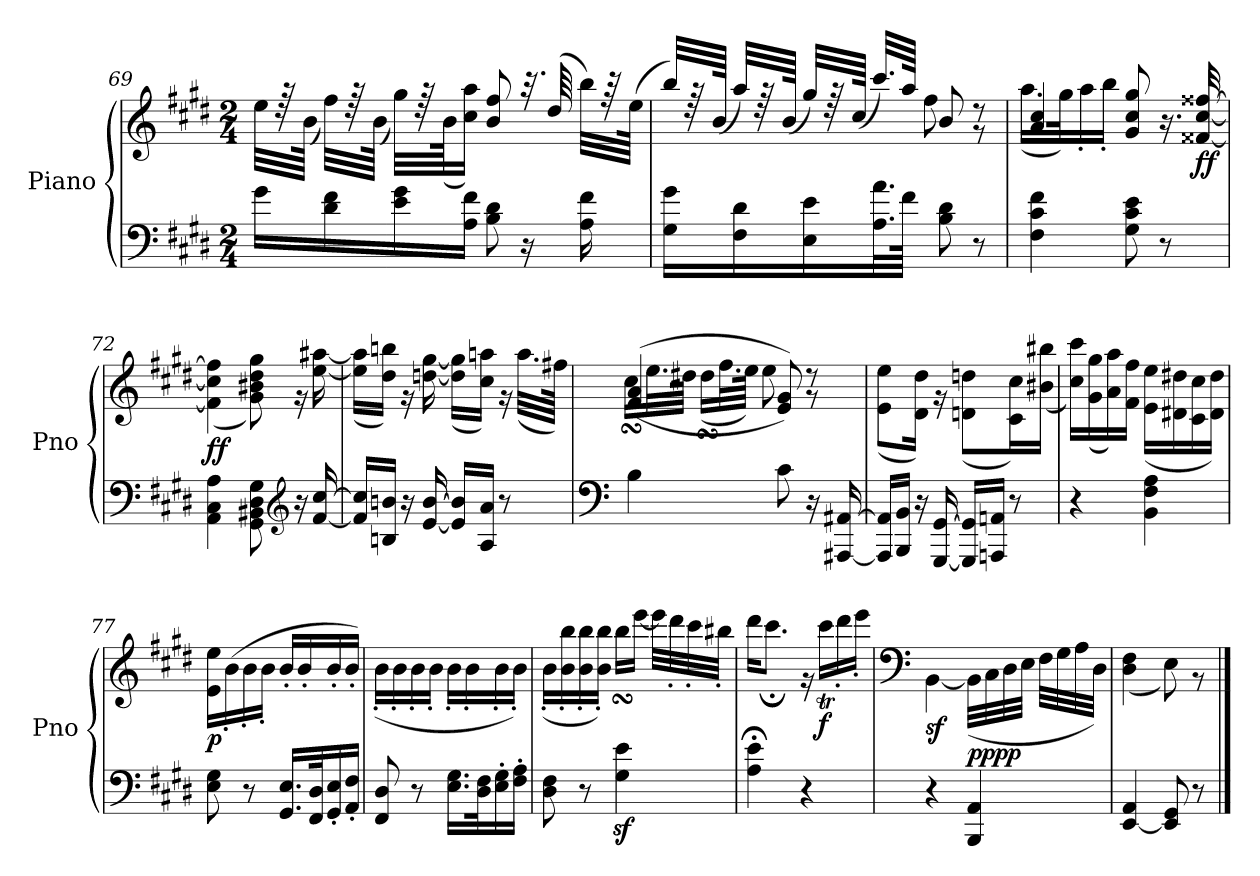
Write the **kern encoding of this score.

**kern	**kern	**dynam
*part1	*part1	*part1
*staff2	*staff1	*staff1/2
*I"Piano	*	*
*I'Pno	*	*
*clefF4	*clefG2	*
*k[f#c#g#d#]	*k[f#c#g#d#]	*
*E:	*E:	*
*M2/4	*M2/4	*
=69	=69	=69
*	*^	*
16g#\LL	2ryy	32ee\LLL	.
.	.	64rff	.
.	.	(<64b\JJJk	.
16d#\ 16f#\	.	32ff#\LLL)	.
.	.	64rff	.
.	.	(<64b\JJJk	.
16e\ 16g#\	.	32gg#\LLL)	.
.	.	64rff	.
.	.	(<64b\JK	.
16A\ 16f#\JJ	.	16cc#\ 16aa\JJ)	.
8B\ 8d#\	.	8b/ 8ff#/	.
16r	.	32.raa	.
.	.	(<64dd#/	.
16A\ 16f#\	.	32bb\LLL)	.
.	.	64raa	.
.	.	(>64ee\JJJk	.
=70	=70	=70	=70
16G#\ 16g#\LL	16ryy	32bb/LLL)	.
.	.	64rff	.
.	.	(<64b/JJJk	.
16F#\ 16d#\	16ryy	32aa/LLL)	.
.	.	64rff	.
.	.	(<64b/JJJk	.
16E\ 16e\	16ryy	32gg#/LLL)	.
.	.	64rff	.
.	.	(<64cc#/JJJk	.
32.A\ 32.a\L	16ryy	32.ccc#/LLL)	.
64f#\JJJk	.	64aa/JJJk	.
8B\ 8d#\	8b/	8ff#\	.
8r	8r	8r	.
!!LO:LB:g=z	!!
=71	=71	=71	=71
4F#\ 4c#\ 4f#\	4a/ 4cc#/	(<16.aa\LL	.
.	.	32gg#\K)	.
.	.	16aa'\	.
.	.	16bb'\JJ	.
8G#\ 8c#\ 8e\	8g#/ 8cc#/ 8gg#/	4ryy	.
8r	16.r	.	.
!	!	!	!LO:DY:b
.	[32f##X/ [32cc#/ [32ff##X/	.	ff
=72	=72	=72	=72
!	!	!	!LO:DY:b
4AA\ 4C#\ 4A\	2ryy	(<4f##\] 4cc#\] 4ff##\]	ff
8GG#\ 8BB#X\ 8D#\ 8G#\	.	8g#\ 8b#X\ 8dd#\ 8gg#\)	.
*clefG2	*	*	*
16r	.	16r	.
[16f#/ [16cc#/	.	[16ee\ [16aa#X\	.
=73	=73	=73	=73
16f#/] 16cc#/]LL	2ryy	(<16ee\] 16aa#\]LL	.
16Bn/ 16bn/JJ	.	16dd#\ 16bbn\JJ)	.
16r	.	16r	.
[16e/ [16b/	.	[16ddn\ [16gg#\	.
16e/] 16b/]LL	.	(<16dd\] 16gg#\]LL	.
16A/ 16a/JJ	.	16cc#\ 16aan\JJ)	.
8r	.	16r	.
.	.	(<32.aa\LLL	.
.	.	64ff#X\JJJk)	.
=74	=74	=74	=74
*clefF4	*	*	*
4B\	(<(<4f#/ 4a/	16cc#sSSS\LL	.
.	.	32.ee\L	.
.	.	64dd#X\JJJk	.
.	.	(<16dd#sSsS\LL	.
.	.	32.ff#\L	.
.	.	64ee\JJJk)	.
8c#\	8e/ 8g#/))	8ee\	.
16r	8r	8r	.
[16AAA#X/ [16AA#X/	.	.	.
!!LO:LB:g=z	!!
=75	=75	=75	=75
16AAA#/] 16AA#/]LL	2ryy	(<8e\ 8ee\L	.
16BBB/ 16BB/JJ	.	.	.
16r	.	16d#\ 16dd#\Jk)	.
[16GGG#/ [16GG#/	.	16r	.
16GGG#/] 16GG#/]LL	.	(<8dn\ 8ddn\L	.
16AAAn/ 16AAn/JJ	.	.	.
8r	.	16c#\ 16cc#\L)	.
.	.	(<16b#X\ 16bb#X\JJ	.
=76	=76	=76	=76
4r	2ryy	16cc#\ 16ccc#\LL)	.
.	.	(<16g#\ 16gg#\	.
.	.	16a\ 16aa\)	.
.	.	16f#\ 16ff#\JJ	.
4BB\ 4F#\ 4A\	.	(<16e\ 16ee\LL	.
.	.	16d#X\ 16dd#X\	.
.	.	16c#\ 16cc#\	.
.	.	16d#\ 16dd#\JJ)	.
=77	=77	=77	=77
!	!	!	!LO:DY:b
8E\ 8G#\	2ryy	16e\ 16ee\LL	p
.	.	(>16b'\	.
8r	.	16b'\	.
.	.	16b'\JJ	.
16.GG#/ 16.E/LL	.	16b'/LL	.
.	.	16b'/	.
32FF#/ 32D#/K	.	.	.
16GG#/' 16E/'	.	16b'/	.
16AA/' 16F#/'JJ	.	16b'/JJ)	.
=78	=78	=78	=78
8FF#/ 8D#/	2ryy	(<16b'\LL	.
.	.	16b'\	.
8r	.	16b'\	.
.	.	16b'\JJ	.
16.E\ 16.G#\LL	.	16b'\LL	.
.	.	16b'\	.
32D#\ 32F#\K	.	.	.
16E\' 16G#\'	.	16b'\	.
16F#\' 16A\'JJ	.	16b'\JJ)	.
!!LO:LB:g=z	!!
=79	=79	=79	=79
8D#\ 8F#\	2ryy	(<16b'\LL	.
.	.	16b\' 16bb\'	.
8r	.	16b\' 16bb\'	.
.	.	16b\' 16bb\'JJ)	.
4G#\z< 4e\z<	.	16bbsSSS\LL	.
.	.	[16eee\JJ	.
.	.	32eee\LLL]	.
.	.	32ddd#'\	.
.	.	32ccc#'\	.
.	.	32bb#X'\JJJ	.
=80	=80	=80	=80
4A\; 4e\;	2ryy	16ddd#\KL	.
.	.	8.ccc#;\J	.
4r	.	16r	.
!	!	!	!LO:DY:b
.	.	16ccc#T\LL	f
.	.	16ddd#'\	.
.	.	16eee'\JJ	.
=81	=81	=81	=81
*	*clefF4	*	*
!	!	!	!LO:DY:b
4r	2ryy	[4BB\	sf
!	!	!	!LO:DY:b
!	!	!	!LO:DY:n=1:b
4BBB/ 4AA/	.	(<32BB\LLL]	pp pp
.	.	32C#\	.
.	.	32D#\	.
.	.	32E\JJJ	.
.	.	32F#\LLL	.
.	.	32G#\	.
.	.	32A\	.
.	.	32D#\JJJ)	.
=82	=82	=82	=82
[4EE/ 4AA/	2ryy	(<4D#\ 4F#\	.
8EE/] 8GG#/	.	8E\)	.
8r	.	8r	.
*	*v	*v	*
==	==	==
*-	*-	*-
